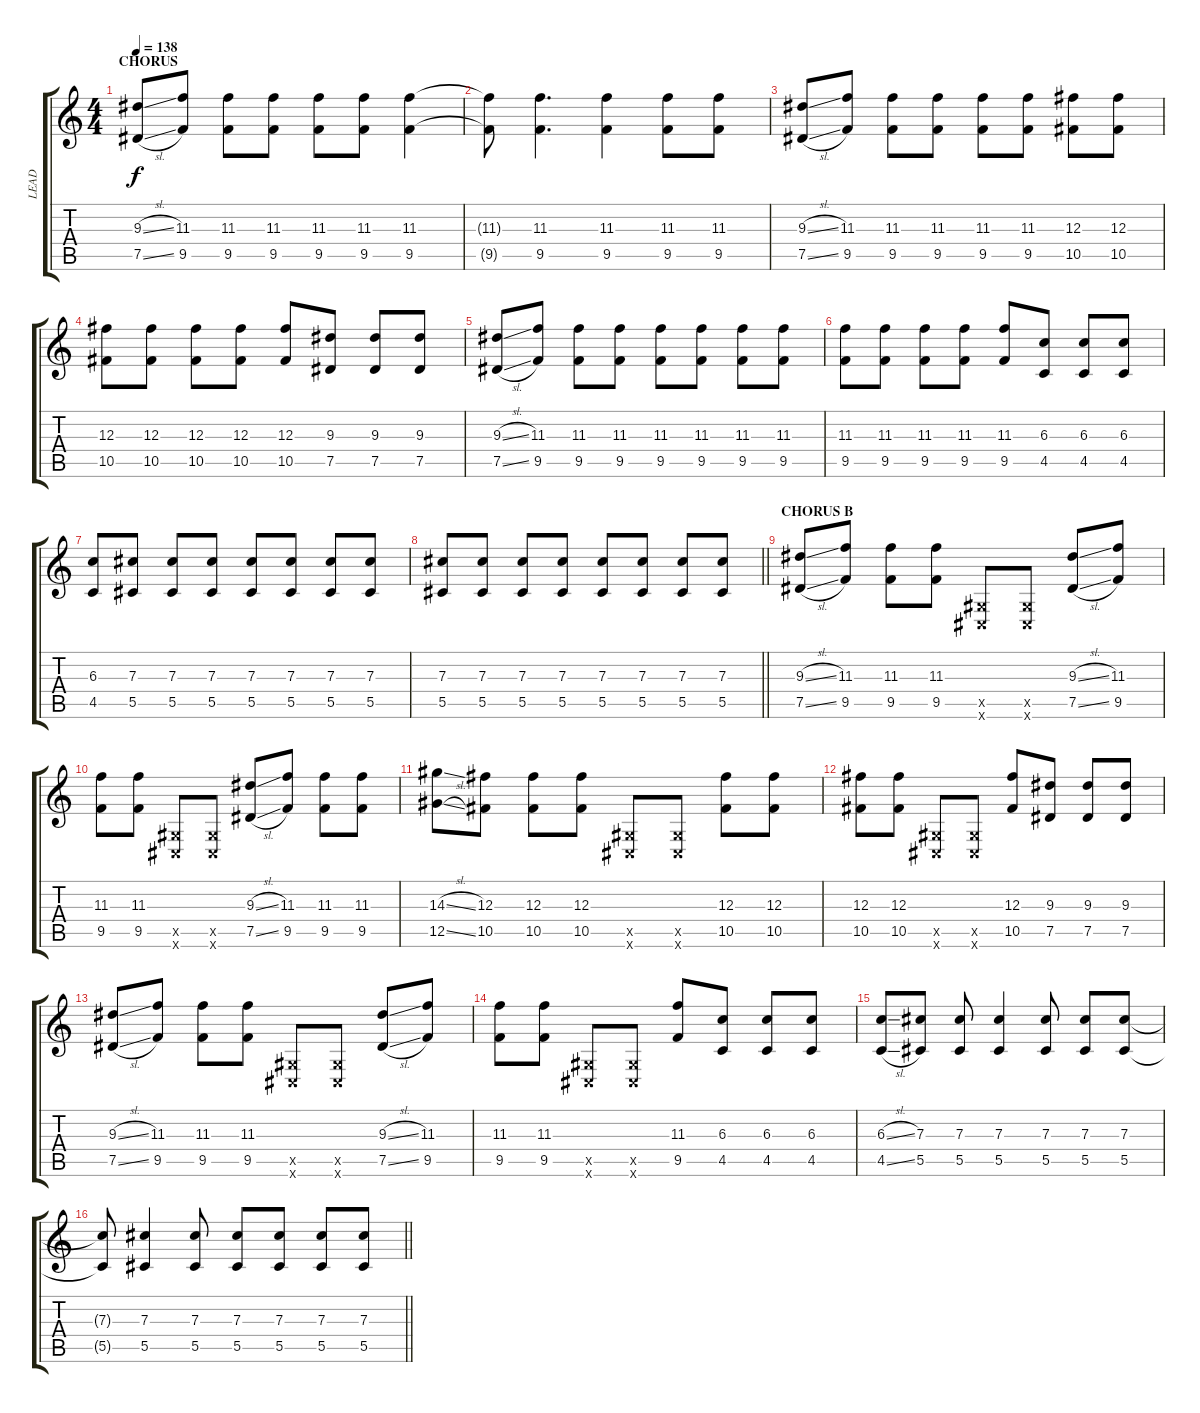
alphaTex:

\track ("LEAD" "LEAD") {instrument overdrivenguitar}
\staff {score tabs}
\tuning (Eb4 Bb3 Gb3 Db3 Ab2 Db2) {hide}
\ts (4 4)
\section ("" "CHORUS")
\tempo 138
\clef g2
\ks c
(9.3{sl} 7.5{sl}).8{dy f} (11.3 9.5).8 (11.3 9.5).8 (11.3 9.5).8 (11.3 9.5).8 (11.3 9.5).8 (11.3 9.5).4 |
(11.3{t} 9.5{t}).8 (11.3 9.5).4{d} (11.3 9.5).4 (11.3 9.5).8 (11.3 9.5).8 |
(9.3{sl} 7.5{sl}).8 (11.3 9.5).8 (11.3 9.5).8 (11.3 9.5).8 (11.3 9.5).8 (11.3 9.5).8 (12.3 10.5).8 (12.3 10.5).8 |
(12.3 10.5).8 (12.3 10.5).8 (12.3 10.5).8 (12.3 10.5).8 (12.3 10.5).8 (9.3 7.5).8 (9.3 7.5).8 (9.3 7.5).8 |
(9.3{sl} 7.5{sl}).8 (11.3 9.5).8 (11.3 9.5).8 (11.3 9.5).8 (11.3 9.5).8 (11.3 9.5).8 (11.3 9.5).8 (11.3 9.5).8 |
(11.3 9.5).8 (11.3 9.5).8 (11.3 9.5).8 (11.3 9.5).8 (11.3 9.5).8 (6.3 4.5).8 (6.3 4.5).8 (6.3 4.5).8 |
(6.3 4.5).8 (7.3 5.5).8 (7.3 5.5).8 (7.3 5.5).8 (7.3 5.5).8 (7.3 5.5).8 (7.3 5.5).8 (7.3 5.5).8 |
\barLineRight lightlight
(7.3 5.5).8 (7.3 5.5).8 (7.3 5.5).8 (7.3 5.5).8 (7.3 5.5).8 (7.3 5.5).8 (7.3 5.5).8 (7.3 5.5).8 |
\section ("" "CHORUS B")
(9.3{sl} 7.5{sl}).8 (11.3 9.5).8 (11.3 9.5).8 (11.3 9.5).8 (0.5{x} 0.6{x}).8 (0.5{x} 0.6{x}).8 (9.3{sl} 7.5{sl}).8 (11.3 9.5).8 |
(11.3 9.5).8 (11.3 9.5).8 (0.5{x} 0.6{x}).8 (0.5{x} 0.6{x}).8 (9.3{sl} 7.5{sl}).8 (11.3 9.5).8 (11.3 9.5).8 (11.3 9.5).8 |
(14.3{sl} 12.5{sl}).8 (12.3 10.5).8 (12.3 10.5).8 (12.3 10.5).8 (0.5{x} 0.6{x}).8 (0.5{x} 0.6{x}).8 (12.3 10.5).8 (12.3 10.5).8 |
(12.3 10.5).8 (12.3 10.5).8 (0.5{x} 0.6{x}).8 (0.5{x} 0.6{x}).8 (12.3 10.5).8 (9.3 7.5).8 (9.3 7.5).8 (9.3 7.5).8 |
(9.3{sl} 7.5{sl}).8 (11.3 9.5).8 (11.3 9.5).8 (11.3 9.5).8 (0.5{x} 0.6{x}).8 (0.5{x} 0.6{x}).8 (9.3{sl} 7.5{sl}).8 (11.3 9.5).8 |
(11.3 9.5).8 (11.3 9.5).8 (0.5{x} 0.6{x}).8 (0.5{x} 0.6{x}).8 (11.3 9.5).8 (6.3 4.5).8 (6.3 4.5).8 (6.3 4.5).8 |
(6.3{sl} 4.5{sl}).8 (7.3 5.5).8 (7.3 5.5).8 (7.3 5.5).4 (7.3 5.5).8 (7.3 5.5).8 (7.3 5.5).8 |
\barLineRight lightlight
(7.3{t} 5.5{t}).8 (7.3 5.5).4 (7.3 5.5).8 (7.3 5.5).8 (7.3 5.5).8 (7.3 5.5).8 (7.3 5.5).8
